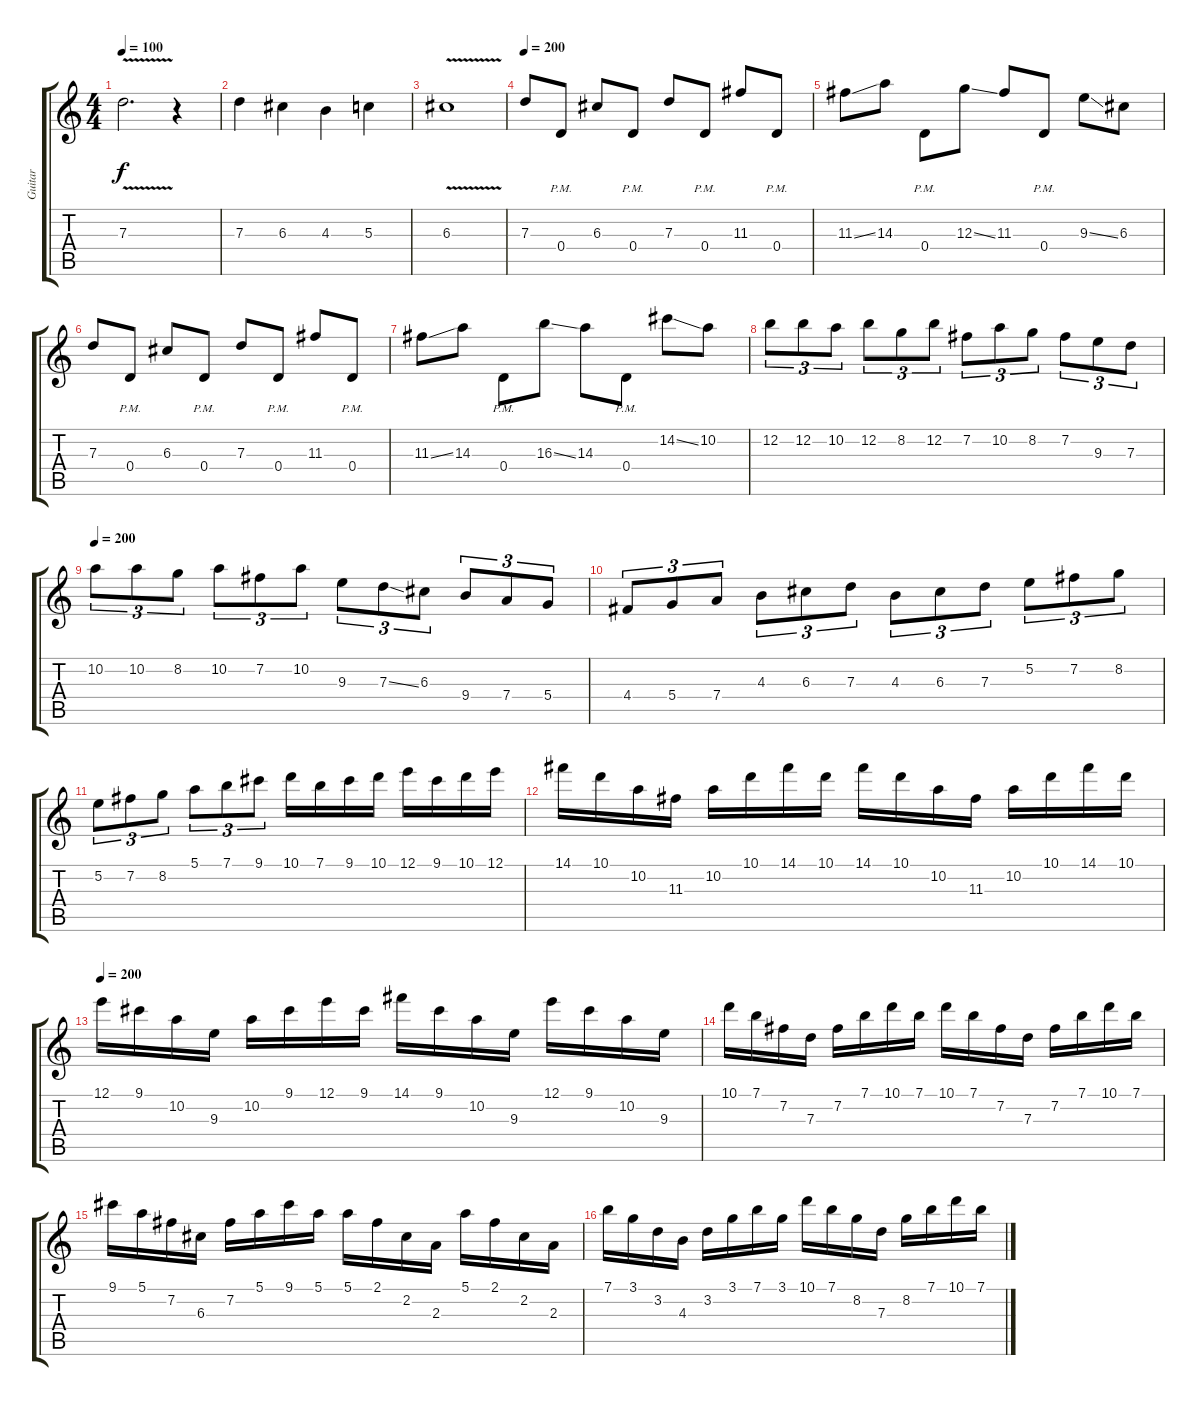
\track ("Guitar" "Guitar") {instrument distortionguitar}
\staff {score tabs}
\tuning (E4 B3 G3 D3 A2 E2) {hide}
\ts (4 4)
\tempo 100
\clef g2
\ks c
7.3{v}.2{d dy f} r.4 |
7.3.4 6.3.4 4.3.4 5.3.4 |
6.3{v}.1 |
\tempo 200
7.3.8 0.4{pm}.8 6.3.8 0.4{pm}.8 7.3.8 0.4{pm}.8 11.3.8 0.4{pm}.8 |
11.3{ss}.8 14.3.8 0.4{pm}.8 12.3{ss}.8 11.3.8 0.4{pm}.8 9.3{ss}.8 6.3.8 |
7.3.8 0.4{pm}.8 6.3.8 0.4{pm}.8 7.3.8 0.4{pm}.8 11.3.8 0.4{pm}.8 |
11.3{ss}.8 14.3.8 0.4{pm}.8 16.3{ss}.8 14.3.8 0.4{pm}.8 14.2{ss}.8 10.2.8 |
12.2.8{tu (3 2)} 12.2.8{tu (3 2)} 10.2.8{tu (3 2)} 12.2.8{tu (3 2)} 8.2.8{tu (3 2)} 12.2.8{tu (3 2)} 7.2.8{tu (3 2)} 10.2.8{tu (3 2)} 8.2.8{tu (3 2)} 7.2.8{tu (3 2)} 9.3.8{tu (3 2)} 7.3.8{tu (3 2)} |
\tempo 200
10.2.8{tu (3 2)} 10.2.8{tu (3 2)} 8.2.8{tu (3 2)} 10.2.8{tu (3 2)} 7.2.8{tu (3 2)} 10.2.8{tu (3 2)} 9.3.8{tu (3 2)} 7.3{ss}.8{tu (3 2)} 6.3.8{tu (3 2)} 9.4.8{tu (3 2)} 7.4.8{tu (3 2)} 5.4.8{tu (3 2)} |
4.4.8{tu (3 2)} 5.4.8{tu (3 2)} 7.4.8{tu (3 2)} 4.3.8{tu (3 2)} 6.3.8{tu (3 2)} 7.3.8{tu (3 2)} 4.3.8{tu (3 2)} 6.3.8{tu (3 2)} 7.3.8{tu (3 2)} 5.2.8{tu (3 2)} 7.2.8{tu (3 2)} 8.2.8{tu (3 2)} |
5.2.8{tu (3 2)} 7.2.8{tu (3 2)} 8.2.8{tu (3 2)} 5.1.8{tu (3 2)} 7.1.8{tu (3 2)} 9.1.8{tu (3 2)} 10.1.16 7.1.16 9.1.16 10.1.16 12.1.16 9.1.16 10.1.16 12.1.16 |
14.1.16 10.1.16 10.2.16 11.3.16 10.2.16 10.1.16 14.1.16 10.1.16 14.1.16 10.1.16 10.2.16 11.3.16 10.2.16 10.1.16 14.1.16 10.1.16 |
\tempo 200
12.1.16 9.1.16 10.2.16 9.3.16 10.2.16 9.1.16 12.1.16 9.1.16 14.1.16 9.1.16 10.2.16 9.3.16 12.1.16 9.1.16 10.2.16 9.3.16 |
10.1.16 7.1.16 7.2.16 7.3.16 7.2.16 7.1.16 10.1.16 7.1.16 10.1.16 7.1.16 7.2.16 7.3.16 7.2.16 7.1.16 10.1.16 7.1.16 |
9.1.16 5.1.16 7.2.16 6.3.16 7.2.16 5.1.16 9.1.16 5.1.16 5.1.16 2.1.16 2.2.16 2.3.16 5.1.16 2.1.16 2.2.16 2.3.16 |
7.1.16 3.1.16 3.2.16 4.3.16 3.2.16 3.1.16 7.1.16 3.1.16 10.1.16 7.1.16 8.2.16 7.3.16 8.2.16 7.1.16 10.1.16 7.1.16
